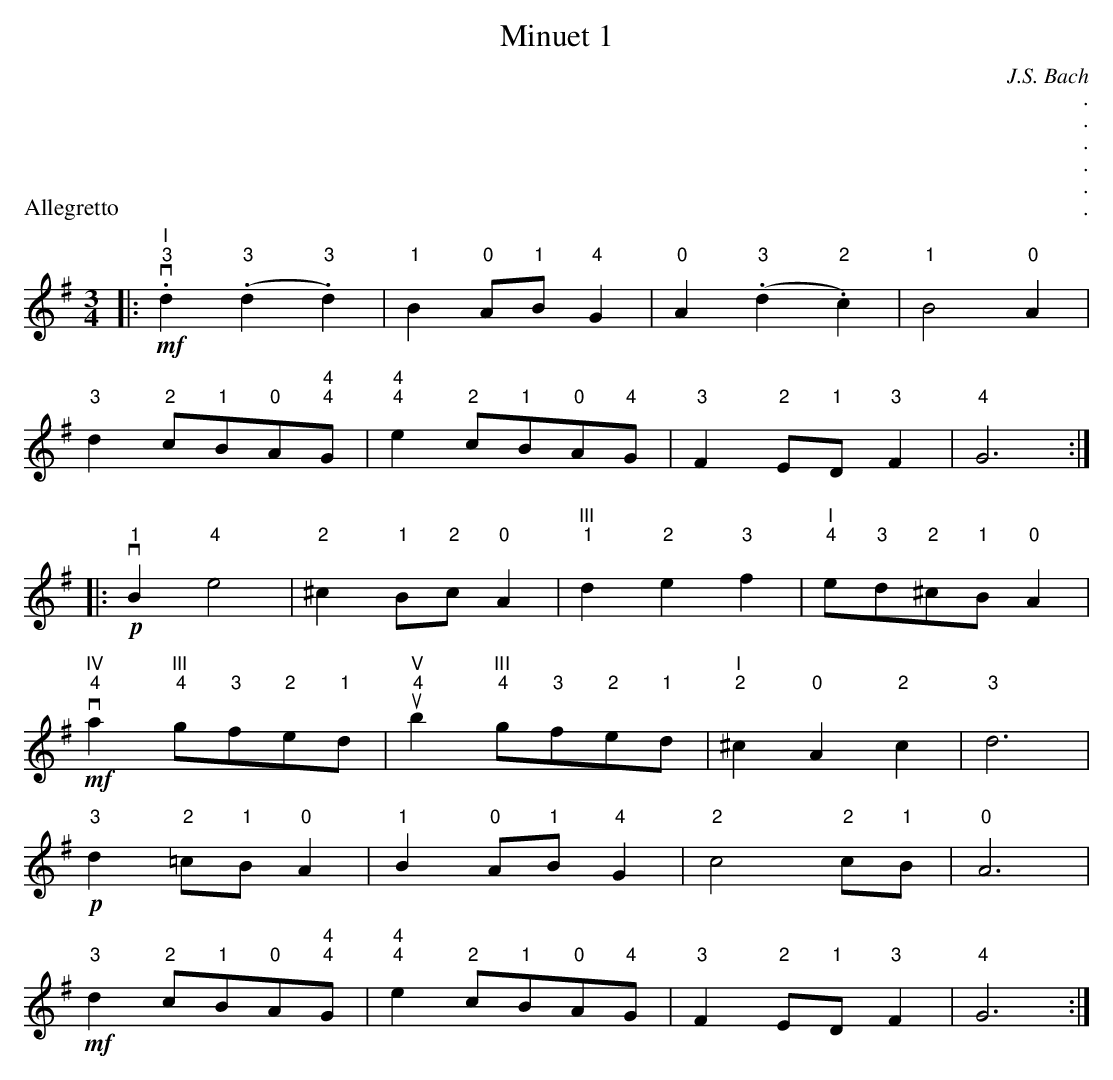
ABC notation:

X:1
T: Minuet 1
T:
C: J.S. Bach
C: .
C: .
C: .
C: .
C: .
C: .
P: Allegretto
M: 3/4
L: 1/8
K: G
|: +mf+ v"I""3".d2("3".d2"3".d2) | "1"B2"0"A"1"B"4"G2 | "0"A2("3".d2."2"c2) | "1"B4"0"A2 |
"3"d2"2"c"1"B"0"A"4""4"G | "4""4"e2"2"c"1"B"0"A"4"G | "3"F2"2"E"1"D"3"F2 | "4"G6 :|
|: +p+ v"1"B2"4"e4 | "2"^c2"1"B"2"c"0"A2 | "III""1"d2"2"e2"3"f2 | "I""4"e"3"d"2"^c"1"B"0"A2 |
+mf+ v"IV""4"a2"III""4"g"3"f"2"e"1"d | u"V""4"b2"III""4"g"3"f"2"e"1"d | "I""2"^c2"0"A2"2"c2 | "3"d6 |
+p+ "3"d2"2"=c"1"B"0"A2 | "1"B2"0"A"1"B"4"G2 | "2"c4"2"c"1"B | "0"A6 |
+mf+ "3"d2"2"c"1"B"0"A"4""4"G | "4""4"e2"2"c"1"B"0"A"4"G | "3"F2"2"E"1"D"3"F2 | "4"G6 :|
